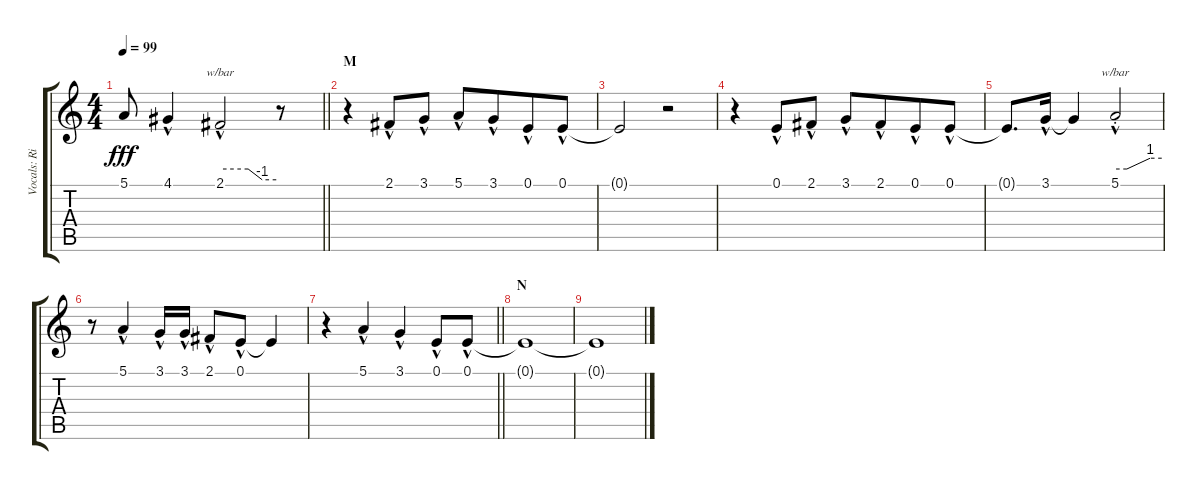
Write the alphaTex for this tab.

\track ("Vocals: Rik" "Vocals: Ri") {instrument lead2sawtooth}
\staff {score tabs}
\tuning (E4 B3 G3 D3 A2 E2) {hide}
\ts (4 4)
\tempo 99
\clef g2
\barLineRight lightlight
\ks c
5.1{t}.8{dy fff} 4.1{hac}.4 2.1{hac}.2{tbe (custom default 0 0 30 0 45 -4 60 -4)} r.8 |
\section ("" "M")
r.4 2.1{hac}.8 3.1{hac}.8 5.1{hac}.8 3.1{hac}.8{beam merge} 0.1{hac}.8 0.1{hac}.8 |
0.1{t}.2 r.2 |
r.4 0.1{hac}.8 2.1{hac}.8 3.1{hac}.8 2.1{hac}.8{beam merge} 0.1{hac}.8 0.1{hac}.8 |
0.1{t}.8{d} 3.1{hac}.16 3.1{t}.4 5.1{hac st}.2{tbe (custom default 0 0 15 0 45 4 60 4)} |
r.8 5.1{hac}.4 3.1{hac}.16 3.1{hac}.16 2.1{hac}.8 0.1{hac}.8 0.1{t}.4 |
\barLineRight lightlight
r.4 5.1{hac}.4 3.1{hac}.4 0.1{hac}.8 0.1{hac}.8{volume 0} |
\section ("" "N")
0.1{t}.1 |
0.1{t}.1
